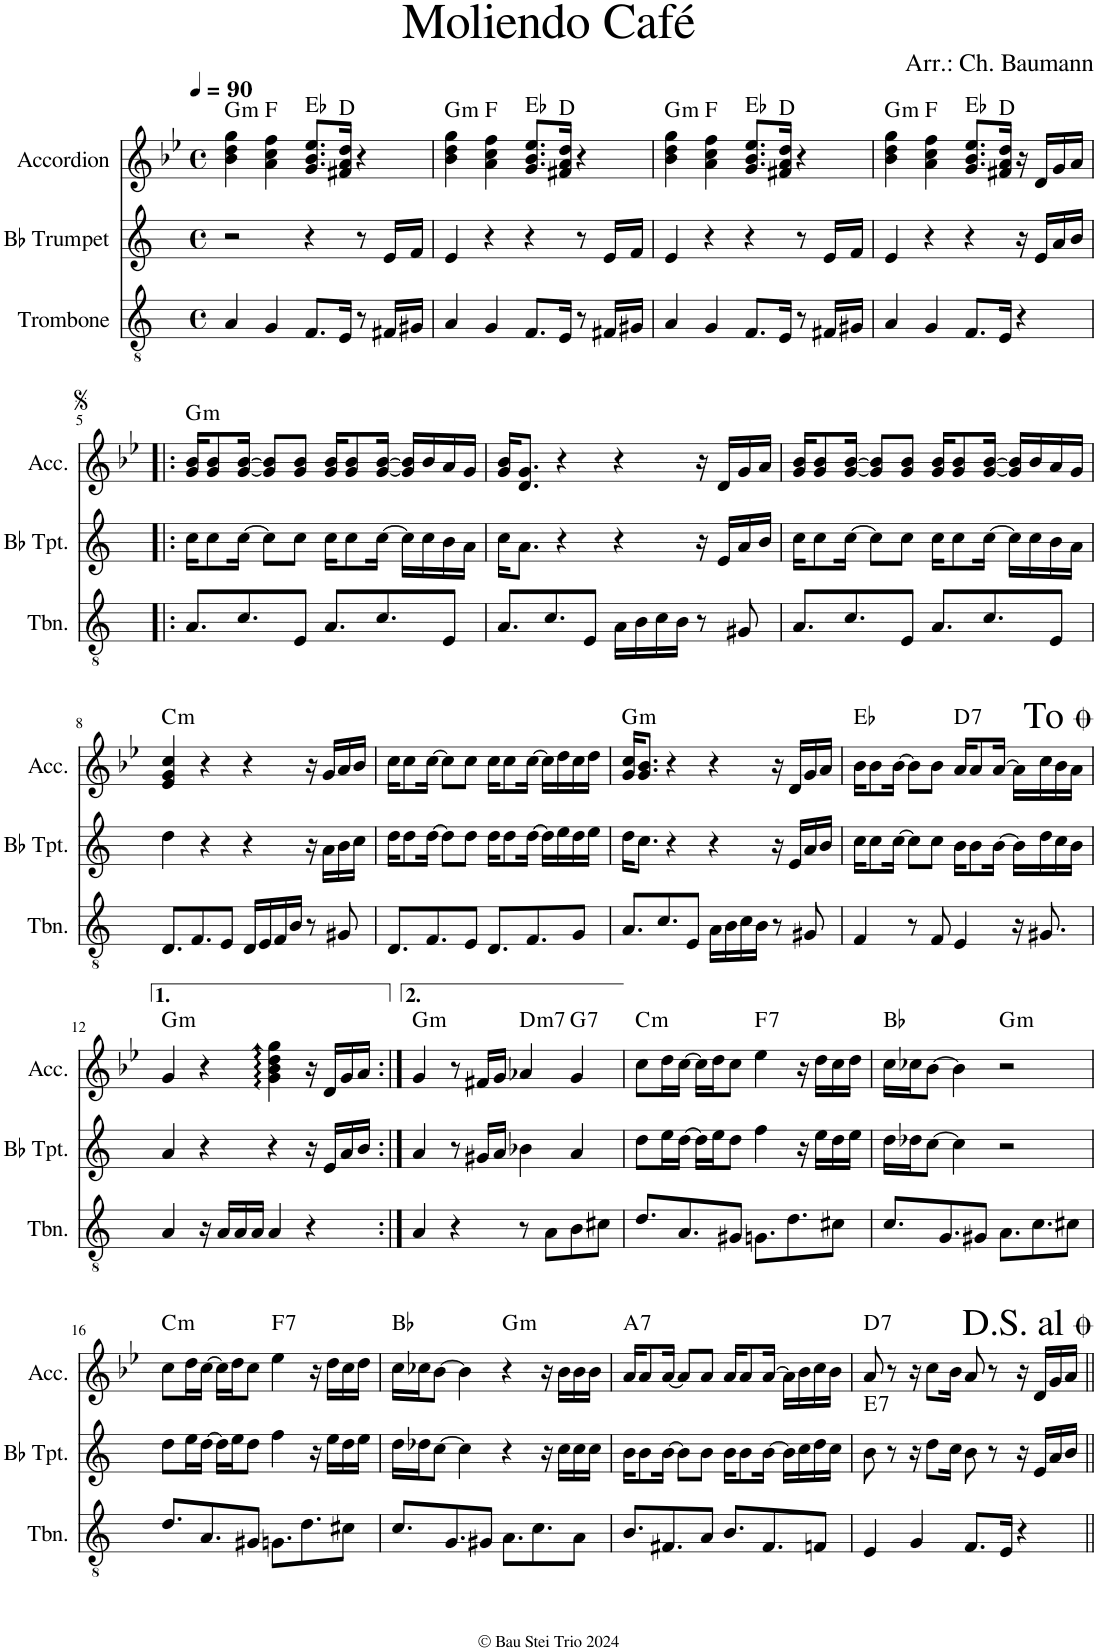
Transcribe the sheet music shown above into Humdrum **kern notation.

**kern	**kern	**harte	**kern	**harte
*part3	*part2	*part2	*part1	*part1
*staff3	*staff2	*	*staff1	*
*I"Trombone	*I"Bb Trumpet	*	*I"Accordion	*
*I'Tbn.	*I'Bb Tpt.	*	*I'Acc.	*
*clefGv2	*clefG2	*	*clefG2	*
*Trd1c2	*Trd1c2	*	*	*
*k[]	*k[]	*	*k[b-e-]	*
*M4/4	*M4/4	*	*M4/4	*
*met(c)	*met(c)	*	*met(c)	*
*MM90	*MM90	*	*MM90	*
=1	=1	=1	=1	=1
!	!	!	!	!LO:H:kt=m
4A/	2r	.	4b-\ 4dd\ 4gg\	G:min
4G/	.	.	4a\ 4cc\ 4ff\	F:maj
8.F/L	4r	.	8.g/ 8.b-/ 8.ee-/L	Eb:maj
16E/Jk	.	.	16f#X/ 16a/ 16dd/Jk	D:maj
8r	8r	.	4r	.
16F#X/LL	16e/LL	.	.	.
16G#X/JJ	16f/JJ	.	.	.
=2	=2	=2	=2	=2
!	!	!	!	!LO:H:kt=m
4A/	4e/	.	4b-\ 4dd\ 4gg\	G:min
4G/	4r	.	4a\ 4cc\ 4ff\	F:maj
8.F/L	4r	.	8.g/ 8.b-/ 8.ee-/L	Eb:maj
16E/Jk	.	.	16f#X/ 16a/ 16dd/Jk	D:maj
8r	8r	.	4r	.
16F#X/LL	16e/LL	.	.	.
16G#X/JJ	16f/JJ	.	.	.
=3	=3	=3	=3	=3
!	!	!	!	!LO:H:kt=m
4A/	4e/	.	4b-\ 4dd\ 4gg\	G:min
4G/	4r	.	4a\ 4cc\ 4ff\	F:maj
8.F/L	4r	.	8.g/ 8.b-/ 8.ee-/L	Eb:maj
16E/Jk	.	.	16f#X/ 16a/ 16dd/Jk	D:maj
8r	8r	.	4r	.
16F#X/LL	16e/LL	.	.	.
16G#X/JJ	16f/JJ	.	.	.
=4	=4	=4	=4	=4
!	!	!	!	!LO:H:kt=m
4A/	4e/	.	4b-\ 4dd\ 4gg\	G:min
4G/	4r	.	4a\ 4cc\ 4ff\	F:maj
8.F/L	4r	.	8.g/ 8.b-/ 8.ee-/L	Eb:maj
16E/Jk	.	.	16f#X/ 16a/ 16dd/Jk	D:maj
4r	16r	.	16r	.
.	16e/LL	.	16d/LL	.
.	16a/	.	16g/	.
.	16b/JJ	.	16a/JJ	.
!!LO:LB:g=z
=5!|:	=5!|:	=5!|:	=5!|:	=5!|:
!	!	!	!	!LO:H:kt=m
8.A/L	16cc\KL	.	16g/ 16b-/KL	G:min
.	8cc\	.	8g/ 8b-/	.
8.c/	[16cc\Jk	.	[16g/ [16b-/Jk	.
.	8cc\L]	.	8g/] 8b-/]L	.
8E/J	8cc\J	.	8g/ 8b-/J	.
8.A/L	16cc\KL	.	16g/ 16b-/KL	.
.	8cc\	.	8g/ 8b-/	.
8.c/	[16cc\Jk	.	[16g/ [16b-/Jk	.
.	16cc\LL]	.	16g/] 16b-/]LL	.
.	16cc\	.	16b-/	.
8E/J	16b\	.	16a/	.
.	16a\JJ	.	16g/JJ	.
=6	=6	=6	=6	=6
8.A/L	16cc\KL	.	16g/ 16b-/KL	.
.	8.a\J	.	8.d/ 8.g/J	.
8.c/	.	.	.	.
.	4r	.	4r	.
8E/J	.	.	.	.
16A\LL	4r	.	4r	.
16B\	.	.	.	.
16c\	.	.	.	.
16B\JJ	.	.	.	.
8r	16r	.	16r	.
.	16e/LL	.	16d/LL	.
8G#X/	16a/	.	16g/	.
.	16b/JJ	.	16a/JJ	.
=7	=7	=7	=7	=7
8.A/L	16cc\KL	.	16g/ 16b-/KL	.
.	8cc\	.	8g/ 8b-/	.
8.c/	[16cc\Jk	.	[16g/ [16b-/Jk	.
.	8cc\L]	.	8g/] 8b-/]L	.
8E/J	8cc\J	.	8g/ 8b-/J	.
8.A/L	16cc\KL	.	16g/ 16b-/KL	.
.	8cc\	.	8g/ 8b-/	.
8.c/	[16cc\Jk	.	[16g/ [16b-/Jk	.
.	16cc\LL]	.	16g/] 16b-/]LL	.
.	16cc\	.	16b-/	.
8E/J	16b\	.	16a/	.
.	16a\JJ	.	16g/JJ	.
!!LO:LB:g=z
=8	=8	=8	=8	=8
!	!	!	!	!LO:H:kt=m
8.D/L	4dd\	.	4e-/ 4g/ 4cc/	C:min
8.F/	.	.	.	.
.	4r	.	4r	.
8E/J	.	.	.	.
16D/LL	4r	.	4r	.
16E/	.	.	.	.
16F/	.	.	.	.
16B/JJ	.	.	.	.
8r	16r	.	16r	.
.	16a\LL	.	16g/LL	.
8G#X/	16b\	.	16a/	.
.	16cc\JJ	.	16b-/JJ	.
=9	=9	=9	=9	=9
8.D/L	16dd\KL	.	16cc\KL	.
.	8dd\	.	8cc\	.
8.F/	[16dd\Jk	.	[16cc\Jk	.
.	8dd\L]	.	8cc\L]	.
8E/J	8dd\J	.	8cc\J	.
8.D/L	16dd\KL	.	16cc\KL	.
.	8dd\	.	8cc\	.
8.F/	[16dd\Jk	.	[16cc\Jk	.
.	16dd\LL]	.	16cc\LL]	.
.	16ee\	.	16dd\	.
8G/J	16dd\	.	16cc\	.
.	16ee\JJ	.	16dd\JJ	.
=10	=10	=10	=10	=10
!	!	!	!	!LO:H:kt=m
8.A/L	16dd\KL	.	16g/ 16cc/KL	G:min
.	8.cc\J	.	8.g/ 8.b-/J	.
8.c/	.	.	.	.
.	4r	.	4r	.
8E/J	.	.	.	.
16A\LL	4r	.	4r	.
16B\	.	.	.	.
16c\	.	.	.	.
16B\JJ	.	.	.	.
8r	16r	.	16r	.
.	16e/LL	.	16d/LL	.
8G#X/	16a/	.	16g/	.
.	16b/JJ	.	16a/JJ	.
=11	=11	=11	=11	=11
4F/	16cc\KL	.	16b-\KL	Eb:maj
.	8cc\	.	8b-\	.
.	[16cc\Jk	.	[16b-\Jk	.
8r	8cc\L]	.	8b-\L]	.
8F/	8cc\J	.	8b-\J	.
!	!	!	!	!LO:H:kt=7
4E/	16b\KL	.	16a/KL	D:7
.	8b\	.	8a/	.
.	[16b\Jk	.	[16a/Jk	.
16r	16b\LL]	.	16a\LL]	.
8.G#X/	16dd\	.	16cc\	.
.	16cc\	.	16b-\	.
.	16b\JJ	.	16a\JJ	.
!	!	!	!LO:TX:a:t=To	!
!!LO:LB:g=z
=12	=12	=12	=12	=12
!	!	!	!	!LO:H:kt=m
4A/	4a/	.	4g/	G:min
16r	4r	.	4r	.
16A/LL	.	.	.	.
16A/	.	.	.	.
16A/JJ	.	.	.	.
4A/	4r	.	4g\ 4b-\ 4dd\ 4gg\	.
4r	16r	.	16r	.
.	16e/LL	.	16d/LL	.
.	16a/	.	16g/	.
.	16b/JJ	.	16a/JJ	.
=13:|!	=13:|!	=13:|!	=13:|!	=13:|!
!	!	!	!	!LO:H:kt=m
4A/	4a/	.	4g/	G:min
4r	8r	.	8r	.
.	16g#X/LL	.	16f#X/LL	.
.	16a/JJ	.	16g/JJ	.
!	!	!	!	!LO:H:kt=m7
8r	4b-X\	.	4a-X/	D:min7
8A\L	.	.	.	.
!	!	!	!	!LO:H:kt=7
8B\	4a/	.	4g/	G:7
8c#X\J	.	.	.	.
=14	=14	=14	=14	=14
!	!	!	!	!LO:H:kt=m
8.d/L	8dd\L	.	8cc\L	C:min
.	16ee\L	.	16dd\L	.
8.A/	[16dd\JJ	.	[16cc\JJ	.
.	16dd\LL]	.	16cc\LL]	.
.	16ee\J	.	16dd\J	.
8G#X/J	8dd\J	.	8cc\J	.
!	!	!	!	!LO:H:kt=7
8.Gn\L	4ff\	.	4ee-\	F:7
8.d\	.	.	.	.
.	16r	.	16r	.
.	16ee\LL	.	16dd\LL	.
8c#X\J	16dd\	.	16cc\	.
.	16ee\JJ	.	16dd\JJ	.
=15	=15	=15	=15	=15
8.c/L	16dd\LL	.	16cc\LL	Bb:maj
.	16dd-X\J	.	16cc-X\J	.
.	[8cc\J	.	[8b-\J	.
8.G/	.	.	.	.
.	4cc\]	.	4b-\]	.
8G#X/J	.	.	.	.
!	!	!	!	!LO:H:kt=m
8.A\L	2r	.	2r	G:min
8.c\	.	.	.	.
8c#X\J	.	.	.	.
!!LO:LB:g=z
=16	=16	=16	=16	=16
!	!	!	!	!LO:H:kt=m
8.d/L	8dd\L	.	8cc\L	C:min
.	16ee\L	.	16dd\L	.
8.A/	[16dd\JJ	.	[16cc\JJ	.
.	16dd\LL]	.	16cc\LL]	.
.	16ee\J	.	16dd\J	.
8G#X/J	8dd\J	.	8cc\J	.
!	!	!	!	!LO:H:kt=7
8.Gn\L	4ff\	.	4ee-\	F:7
8.d\	.	.	.	.
.	16r	.	16r	.
.	16ee\LL	.	16dd\LL	.
8c#X\J	16dd\	.	16cc\	.
.	16ee\JJ	.	16dd\JJ	.
=17	=17	=17	=17	=17
8.c/L	16dd\LL	.	16cc\LL	Bb:maj
.	16dd-X\J	.	16cc-X\J	.
.	[8cc\J	.	[8b-\J	.
8.G/	.	.	.	.
.	4cc\]	.	4b-\]	.
8G#X/J	.	.	.	.
!	!	!	!	!LO:H:kt=m
8.A\L	4r	.	4r	G:min
8.c\	.	.	.	.
.	16r	.	16r	.
.	16cc\LL	.	16b-\LL	.
8A\J	16cc\	.	16b-\	.
.	16cc\JJ	.	16b-\JJ	.
=18	=18	=18	=18	=18
!	!	!	!	!LO:H:kt=7
8.B/L	16b\KL	.	16a/KL	A:7
.	8b\	.	8a/	.
8.F#X/	[16b\Jk	.	[16a/Jk	.
.	8b\L]	.	8a/L]	.
8A/J	8b\J	.	8a/J	.
8.B/L	16b\KL	.	16a/KL	.
.	8b\	.	8a/	.
8.F#/	[16b\Jk	.	[16a/Jk	.
.	16b\LL]	.	16a\LL]	.
.	16cc\	.	16b-\	.
8Fn/J	16dd\	.	16cc\	.
.	16cc\JJ	.	16b-\JJ	.
=19	=19	=19	=19	=19
4E/	8b\	E:7	8a/	D:7
.	8r	.	8r	.
4G/	16r	.	16r	.
.	8dd\L	.	8cc\L	.
.	16cc\Jk	.	16b-\Jk	.
8.F/L	8b\	.	8a/	.
.	8r	.	8r	.
16E/Jk	.	.	.	.
4r	16r	.	16r	.
.	16e/LL	.	16d/LL	.
.	16a/	.	16g/	.
.	16b/JJ	.	16a/JJ	.
!	!	!LO:H:kt=7	!LO:TX:a:t=D.S. al	!LO:H:kt=7
=||	=||	=||	=||	=||
*-	*-	*-	*-	*-
